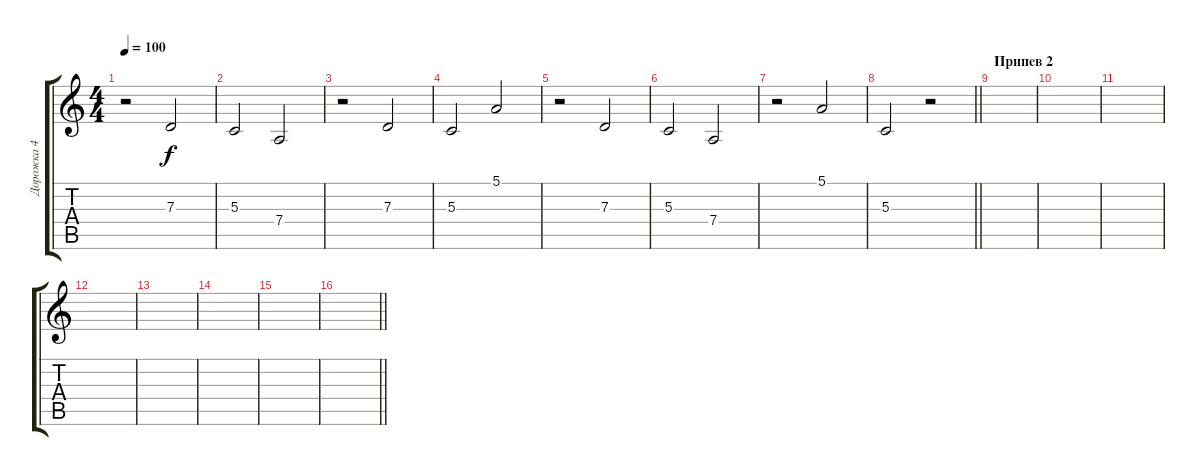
\track ("Дорожка 4" "Дорожка 4") {instrument lead6voice}
\staff {score tabs}
\tuning (E4 B3 G3 D3 A2 E2) {hide}
\ts (4 4)
\tempo 100
\clef g2
\ks c
r.2{dy f} 7.3.2 |
5.3.2 7.4.2 |
r.2 7.3.2 |
5.3.2 5.1.2 |
r.2 7.3.2 |
5.3.2 7.4.2 |
r.2 5.1.2 |
\barLineRight lightlight
5.3.2 r.2 |
\section ("" "Припев 2")
|
|
|
|
|
|
|
\barLineRight lightlight
